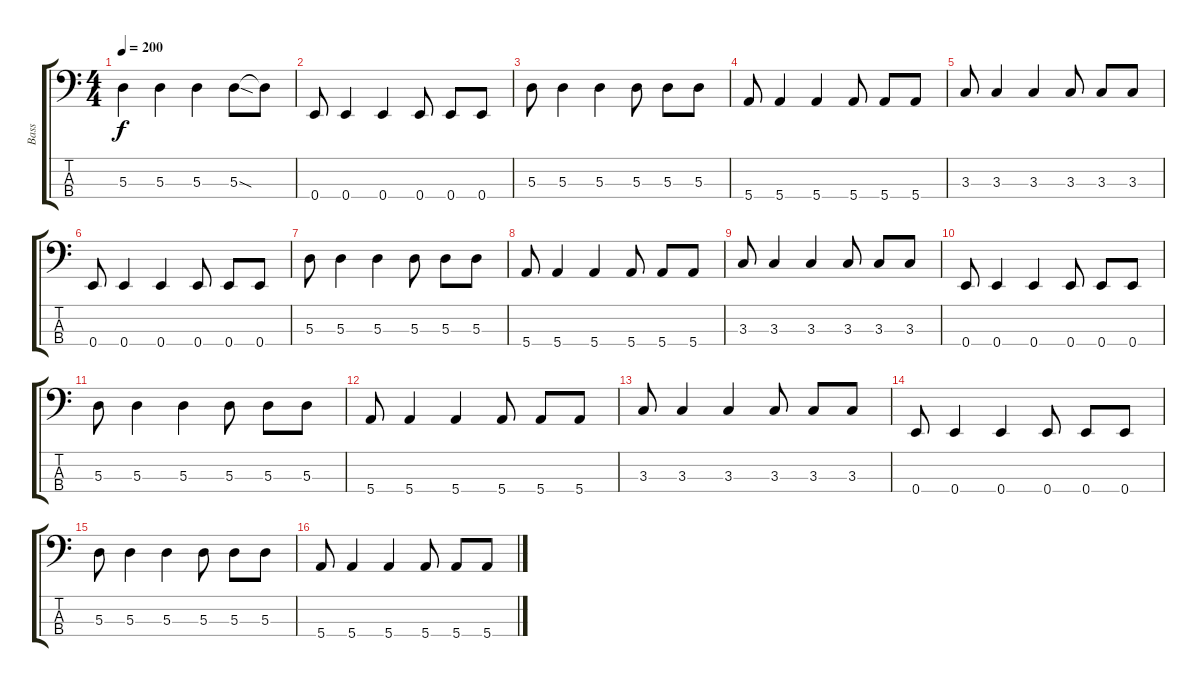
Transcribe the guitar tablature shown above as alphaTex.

\track ("Bass" "Bass") {instrument electricbasspick}
\staff {score tabs}
\tuning (G2 D2 A1 E1) {hide}
\ts (4 4)
\tempo 200
\clef f4
\ks c
5.3.4{dy f} 5.3.4 5.3.4 5.3{sod}.8 5.3{t}.8 |
0.4.8 0.4.4 0.4.4 0.4.8 0.4.8 0.4.8 |
5.3.8 5.3.4 5.3.4 5.3.8 5.3.8 5.3.8 |
5.4.8 5.4.4 5.4.4 5.4.8 5.4.8 5.4.8 |
3.3.8 3.3.4 3.3.4 3.3.8 3.3.8 3.3.8 |
0.4.8 0.4.4 0.4.4 0.4.8 0.4.8 0.4.8 |
5.3.8 5.3.4 5.3.4 5.3.8 5.3.8 5.3.8 |
5.4.8 5.4.4 5.4.4 5.4.8 5.4.8 5.4.8 |
3.3.8 3.3.4 3.3.4 3.3.8 3.3.8 3.3.8 |
0.4.8 0.4.4 0.4.4 0.4.8 0.4.8 0.4.8 |
5.3.8 5.3.4 5.3.4 5.3.8 5.3.8 5.3.8 |
5.4.8 5.4.4 5.4.4 5.4.8 5.4.8 5.4.8 |
3.3.8 3.3.4 3.3.4 3.3.8 3.3.8 3.3.8 |
0.4.8 0.4.4 0.4.4 0.4.8 0.4.8 0.4.8 |
5.3.8 5.3.4 5.3.4 5.3.8 5.3.8 5.3.8 |
5.4.8 5.4.4 5.4.4 5.4.8 5.4.8 5.4.8
